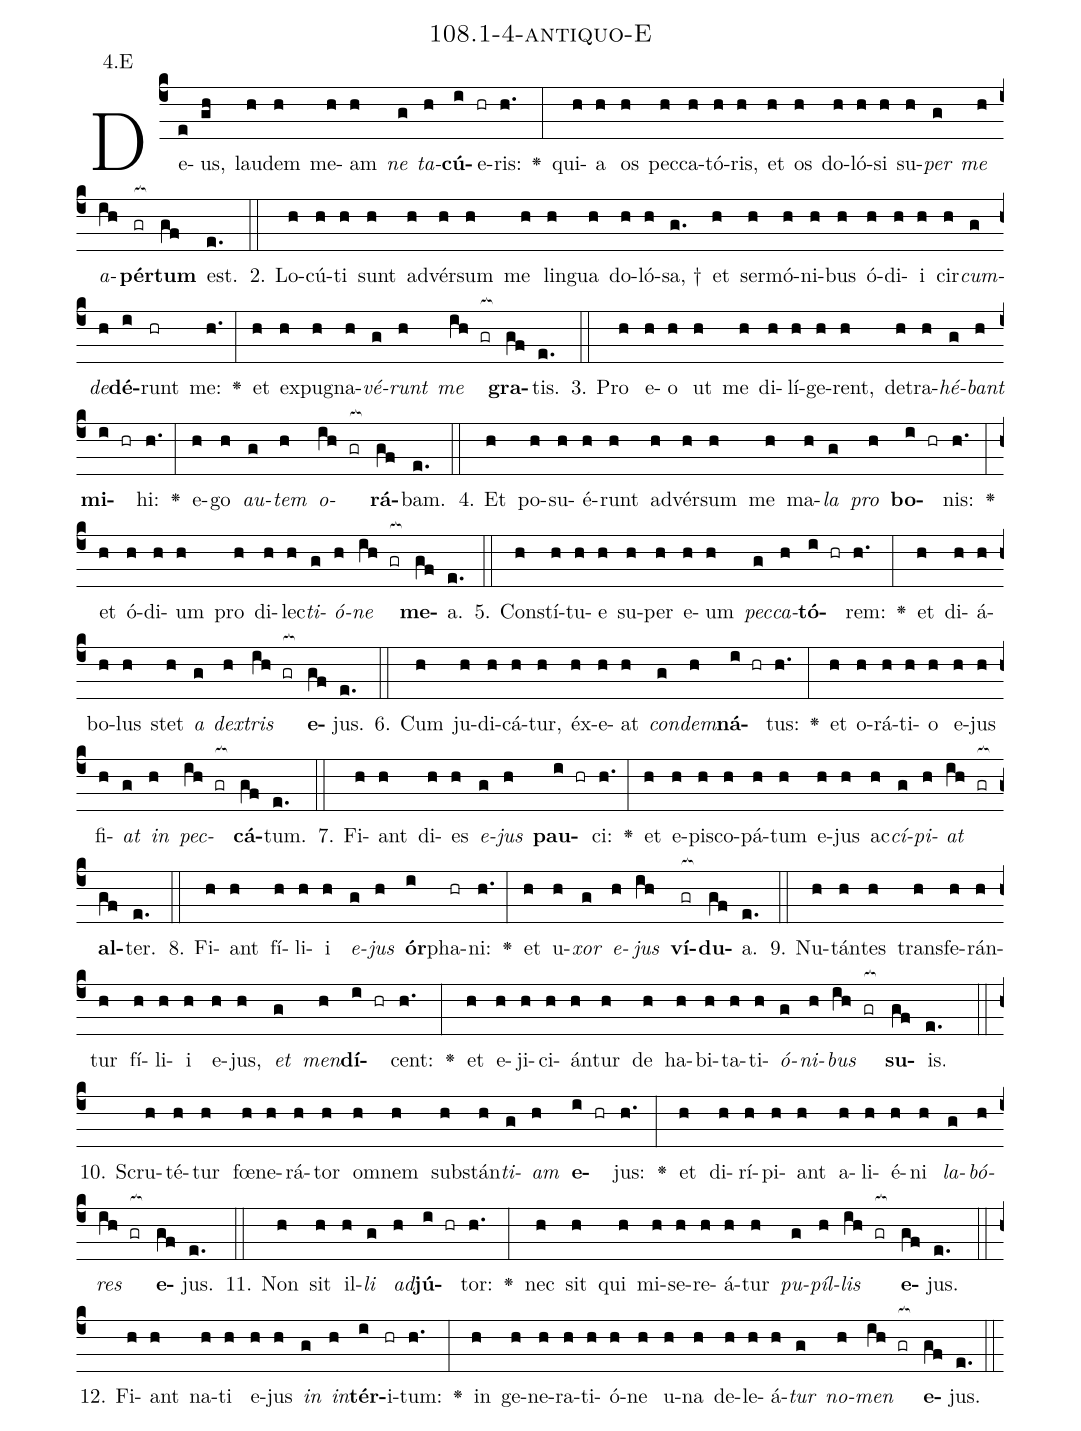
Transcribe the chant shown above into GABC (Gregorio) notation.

name: 108.1-4-antiquo-E;
annotation: 4.E;
%%
(c4)De(e)us,(gh) lau(h)dem(h) me(h)am(h) <i>ne</i>(g) <i>ta</i>(h)<b>cú</b>(i)e(hr)ris:(h.) <v>\greheightstar</v>(:) qui(h)a(h) os(h) pec(h)ca(h)tó(h)ris,(h) et(h) os(h) do(h)ló(h)si(h) su(h)<i>per</i>(g) <i>me</i>(h) <i>a</i>(ih)<b>pér</b>(gr[ocb:1{])<b>tum</b>(gf[ocb:0}]) est.(e.) (::)
2. Lo(h)cú(h)ti(h) sunt(h) ad(h)vér(h)sum(h) me(h) lin(h)gua(h) do(h)ló(h)sa, †(g.) et(h) ser(h)mó(h)ni(h)bus(h) ó(h)di(h)i(h) cir(h)<i>cum</i>(g)<i>de</i>(h)<b>dé</b>(i)runt(hr) me:(h.) <v>\greheightstar</v>(:) et(h) ex(h)pu(h)gna(h)<i>vé</i>(g)<i>runt</i>(h) <i>me</i>(ih gr[ocb:1{]) <b>gra</b>(gf[ocb:0}])tis.(e.) (::)
3. Pro(h) e(h)o(h) ut(h) me(h) di(h)lí(h)ge(h)rent,(h) de(h)tra(h)<i>hé</i>(g)<i>bant</i>(h) <b>mi</b>(i hr)hi:(h.) <v>\greheightstar</v>(:) e(h)go(h) <i>au</i>(g)<i>tem</i>(h) <i>o</i>(ih gr[ocb:1{])<b>rá</b>(gf[ocb:0}])bam.(e.) (::)
4. Et(h) po(h)su(h)é(h)runt(h) ad(h)vér(h)sum(h) me(h) ma(h)<i>la</i>(g) <i>pro</i>(h) <b>bo</b>(i hr)nis:(h.) <v>\greheightstar</v>(:) et(h) ó(h)di(h)um(h) pro(h) di(h)lec(h)<i>ti</i>(g)<i>ó</i>(h)<i>ne</i>(ih gr[ocb:1{]) <b>me</b>(gf[ocb:0}])a.(e.) (::)
5. Con(h)stí(h)tu(h)e(h) su(h)per(h) e(h)um(h) <i>pec</i>(g)<i>ca</i>(h)<b>tó</b>(i hr)rem:(h.) <v>\greheightstar</v>(:) et(h) di(h)á(h)bo(h)lus(h) stet(h) <i>a</i>(g) <i>dex</i>(h)<i>tris</i>(ih gr[ocb:1{]) <b>e</b>(gf[ocb:0}])jus.(e.) (::)
6. Cum(h) ju(h)di(h)cá(h)tur,(h) éx(h)e(h)at(h) <i>con</i>(g)<i>dem</i>(h)<b>ná</b>(i hr)tus:(h.) <v>\greheightstar</v>(:) et(h) o(h)rá(h)ti(h)o(h) e(h)jus(h) fi(h)<i>at</i>(g) <i>in</i>(h) <i>pec</i>(ih gr[ocb:1{])<b>cá</b>(gf[ocb:0}])tum.(e.) (::)
7. Fi(h)ant(h) di(h)es(h) <i>e</i>(g)<i>jus</i>(h) <b>pau</b>(i hr)ci:(h.) <v>\greheightstar</v>(:) et(h) e(h)pis(h)co(h)pá(h)tum(h) e(h)jus(h) ac(h)<i>cí</i>(g)<i>pi</i>(h)<i>at</i>(ih gr[ocb:1{]) <b>al</b>(gf[ocb:0}])ter.(e.) (::)
8. Fi(h)ant(h) fí(h)li(h)i(h) <i>e</i>(g)<i>jus</i>(h) <b>ór</b>(i)pha(hr)ni:(h.) <v>\greheightstar</v>(:) et(h) u(h)<i>xor</i>(g) <i>e</i>(h)<i>jus</i>(ih) <b>ví</b>(gr[ocb:1{])<b>du</b>(gf[ocb:0}])a.(e.) (::)
9. Nu(h)tán(h)tes(h) trans(h)fe(h)rán(h)tur(h) fí(h)li(h)i(h) e(h)jus,(h) <i>et</i>(g) <i>men</i>(h)<b>dí</b>(i hr)cent:(h.) <v>\greheightstar</v>(:) et(h) e(h)ji(h)ci(h)án(h)tur(h) de(h) ha(h)bi(h)ta(h)ti(h)<i>ó</i>(g)<i>ni</i>(h)<i>bus</i>(ih gr[ocb:1{]) <b>su</b>(gf[ocb:0}])is.(e.) (::)
10. Scru(h)té(h)tur(h) fœ(h)ne(h)rá(h)tor(h) om(h)nem(h) sub(h)stán(h)<i>ti</i>(g)<i>am</i>(h) <b>e</b>(i hr)jus:(h.) <v>\greheightstar</v>(:) et(h) di(h)rí(h)pi(h)ant(h) a(h)li(h)é(h)ni(h) <i>la</i>(g)<i>bó</i>(h)<i>res</i>(ih gr[ocb:1{]) <b>e</b>(gf[ocb:0}])jus.(e.) (::)
11. Non(h) sit(h) il(h)<i>li</i>(g) <i>ad</i>(h)<b>jú</b>(i hr)tor:(h.) <v>\greheightstar</v>(:) nec(h) sit(h) qui(h) mi(h)se(h)re(h)á(h)tur(h) <i>pu</i>(g)<i>píl</i>(h)<i>lis</i>(ih gr[ocb:1{]) <b>e</b>(gf[ocb:0}])jus.(e.) (::)
12. Fi(h)ant(h) na(h)ti(h) e(h)jus(h) <i>in</i>(g) <i>in</i>(h)<b>tér</b>(i)i(hr)tum:(h.) <v>\greheightstar</v>(:) in(h) ge(h)ne(h)ra(h)ti(h)ó(h)ne(h) u(h)na(h) de(h)le(h)á(h)<i>tur</i>(g) <i>no</i>(h)<i>men</i>(ih gr[ocb:1{]) <b>e</b>(gf[ocb:0}])jus.(e.) (::)
